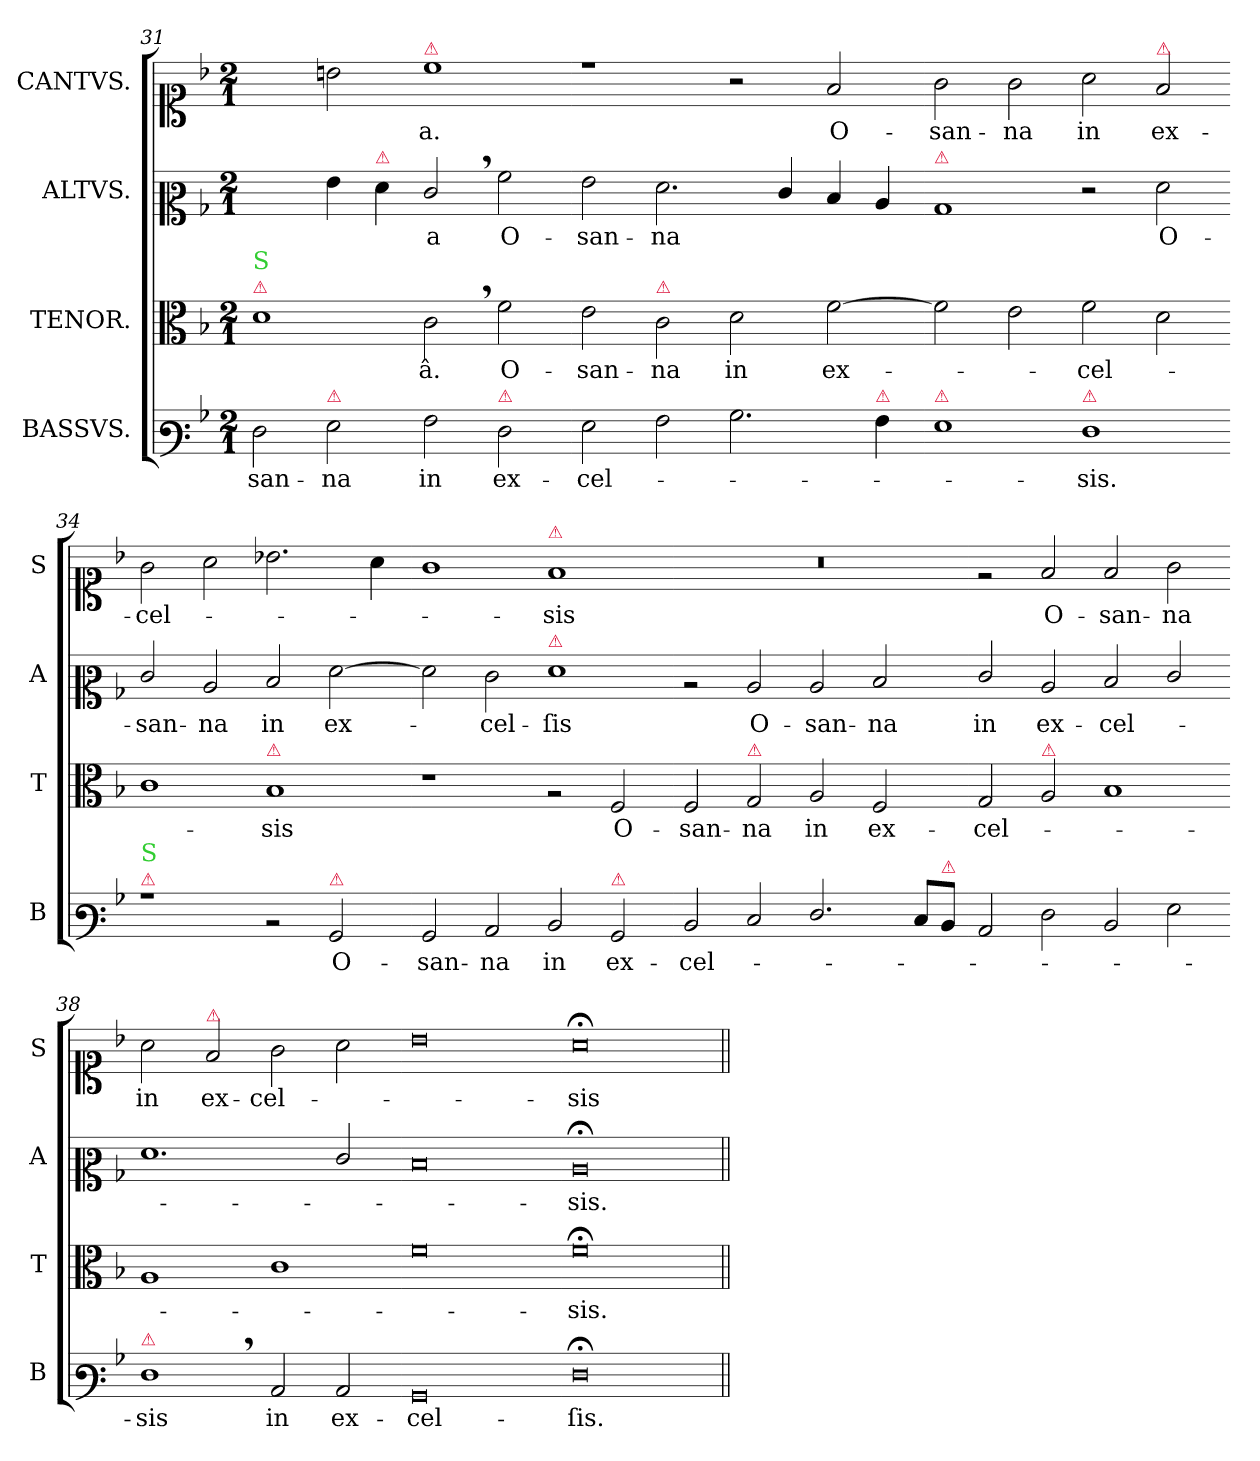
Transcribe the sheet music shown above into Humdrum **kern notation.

**kern	**text	**kern	**text	**kern	**text	**kern	**text
*part4	*part4	*part3	*part3	*part2	*part2	*part1	*part1
*staff4	*staff4	*staff3	*staff3	*staff2	*staff2	*staff1	*staff1
*I"BASSVS.	*	*I"TENOR.	*	*I"ALTVS.	*	*I"CANTVS.	*
*I'B	*	*I'T	*	*I'A	*	*I'S	*
*clefF3	*	*clefC3	*	*clefC2	*	*clefC1	*
*k[b-]	*	*k[b-]	*	*k[b-]	*	*k[b-]	*
*M2/1	*	*M2/1	*	*M2/1	*	*M2/1	*
=31	=31	=31	=31	=31	=31	=31	=31
!	!	!LO:TX:a:color=crimson:t=⚠	!	!	!	!	!
!	!	!LO:TX:a:color=limegreen:t=S	!	!	!	!	!
2F\	-san-	1d	.	2ryy	.	2ryy	.
!LO:TX:a:color=crimson:t=⚠	!	!	!	!	!	!	!
2G\	-na	.	.	4g\	.	2bn\	.
!	!	!	!	!LO:TX:a:color=crimson:t=⚠	!	!	!
.	.	.	.	4f\	.	.	.
!	!	!	!	!	!	!LO:TX:a:color=crimson:t=⚠	!
2A\	in	2c,\	-â.	2e,/	-a	1cc	-a.
!LO:TX:a:color=crimson:t=⚠	!	!	!	!	!	!	!
2F\	ex-	2f\	O-	2a\	O-	.	.
=32-	=32-	=32-	=32-	=32-	=32-	=32-	=32-
2G\	-cel-	2e\	-san-	2g\	-san-	1rdd	.
!	!	!LO:TX:a:color=crimson:t=⚠	!	!	!	!	!
2A\	.	2c\	-na	2.f\	-na	.	.
2.B-\	.	2d\	in	.	.	2r	.
.	.	.	.	4e/	.	.	.
.	.	[2f	ex-	4d/	.	2f/	O-
!LO:TX:a:color=crimson:t=⚠	!	!	!	!	!	!	!
4A\	.	.	.	4c/	.	.	.
=33-	=33-	=33-	=33-	=33-	=33-	=33-	=33-
!	!	!	!	!LO:TX:a:color=crimson:t=⚠	!	!	!
!LO:TX:a:color=crimson:t=⚠	!	!	!	!	!	!	!
1G	.	2f]	.	1B-	.	2g\	-san-
.	.	2e\	.	.	.	2g\	-na
!LO:TX:a:color=crimson:t=⚠	!	!	!	!	!	!	!
1F	-sis.	2f\	-cel-	2r	.	2a\	in
!	!	!	!	!	!	!LO:TX:a:color=crimson:t=⚠	!
.	.	2d\	.	2f\	O-	2f/	ex-
=34-	=34-	=34-	=34-	=34-	=34-	=34-	=34-
!LO:TX:a:color=crimson:t=⚠	!	!	!	!	!	!	!
!LO:TX:a:color=limegreen:t=S	!	!	!	!	!	!	!
1rc	.	1c	.	2e/	-san-	2g\	-cel-
.	.	.	.	2c/	-na	2a\	.
!	!	!LO:TX:a:color=crimson:t=⚠	!	!	!	!	!
2rD	.	1B-	-sis	2d/	in	2.b-X\	.
!LO:TX:a:color=crimson:t=⚠	!	!	!	!	!	!	!
2BB-/	O-	.	.	[2f	ex-	.	.
.	.	.	.	.	.	4a\	.
=35-	=35-	=35-	=35-	=35-	=35-	=35-	=35-
2BB-/	-san-	1r	.	2f]	.	1g	.
2C/	-na	.	.	2e\	-cel-	.	.
!	!	!	!	!	!	!LO:TX:a:color=crimson:t=⚠	!
!	!	!	!	!LO:TX:a:color=crimson:t=⚠	!	!	!
2D/	in	2rA	.	1f	-ſis	1f	-sis
!LO:TX:a:color=crimson:t=⚠	!	!	!	!	!	!	!
2BB-/	ex-	2F/	O-	.	.	.	.
=36-	=36-	=36-	=36-	=36-	=36-	=36-	=36-
2D/	-cel-	2F/	-san-	2rc	.	0r	.
!	!	!LO:TX:a:color=crimson:t=⚠	!	!	!	!	!
2E/	.	2G/	-na	2c/	O-	.	.
2.F/	.	2A/	in	2c/	-san-	.	.
.	.	2F/	ex-	2d/	-na	.	.
8E/L	.	.	.	.	.	.	.
!LO:TX:a:color=crimson:t=⚠	!	!	!	!	!	!	!
8D/J	.	.	.	.	.	.	.
=37-	=37-	=37-	=37-	=37-	=37-	=37-	=37-
2C/	.	2G/	-cel-	2e/	in	2re	.
!	!	!LO:TX:a:color=crimson:t=⚠	!	!	!	!	!
!	!	!	!	!	!	!	!LO:LY:i
2F\	.	2A/	.	2c/	ex-	2f/	O-
!	!	!	!	!	!	!	!LO:LY:i
2D/	.	1B-	.	2d/	-cel-	2f/	-san-
!	!	!	!	!	!	!	!LO:LY:i
2G\	.	.	.	2e/	.	2g\	-na
=38-	=38-	=38-	=38-	=38-	=38-	=38-	=38-
!LO:TX:a:color=crimson:t=⚠	!	!	!	!	!	!	!
!	!	!	!	!	!	!	!LO:LY:i
1F,	-sis	1A	.	1.f	.	2a\	in
!	!	!	!	!	!	!LO:TX:a:color=crimson:t=⚠	!
!	!	!	!	!	!	!	!LO:LY:i
.	.	.	.	.	.	2f/	ex-
!	!	!	!	!	!	!	!LO:LY:i
2C/	in	1c	.	.	.	2g\	-cel-
2C/	ex-	.	.	2e/	.	2a\	.
=39-	=39-	=39-	=39-	=39-	=39-	=39-	=39-
0BB-	-cel-	0f	.	0d	.	0b-	.
=40-	=40-	=40-	=40-	=40-	=40-	=40-	=40-
!	!	!	!	!	!	!	!LO:LY:i
0F;<	-ſis.	0f;<	-sis.	0c;<	-sis.	0a;<	-sis
=||	=||	=||	=||	=||	=||	=||	=||
*-	*-	*-	*-	*-	*-	*-	*-
